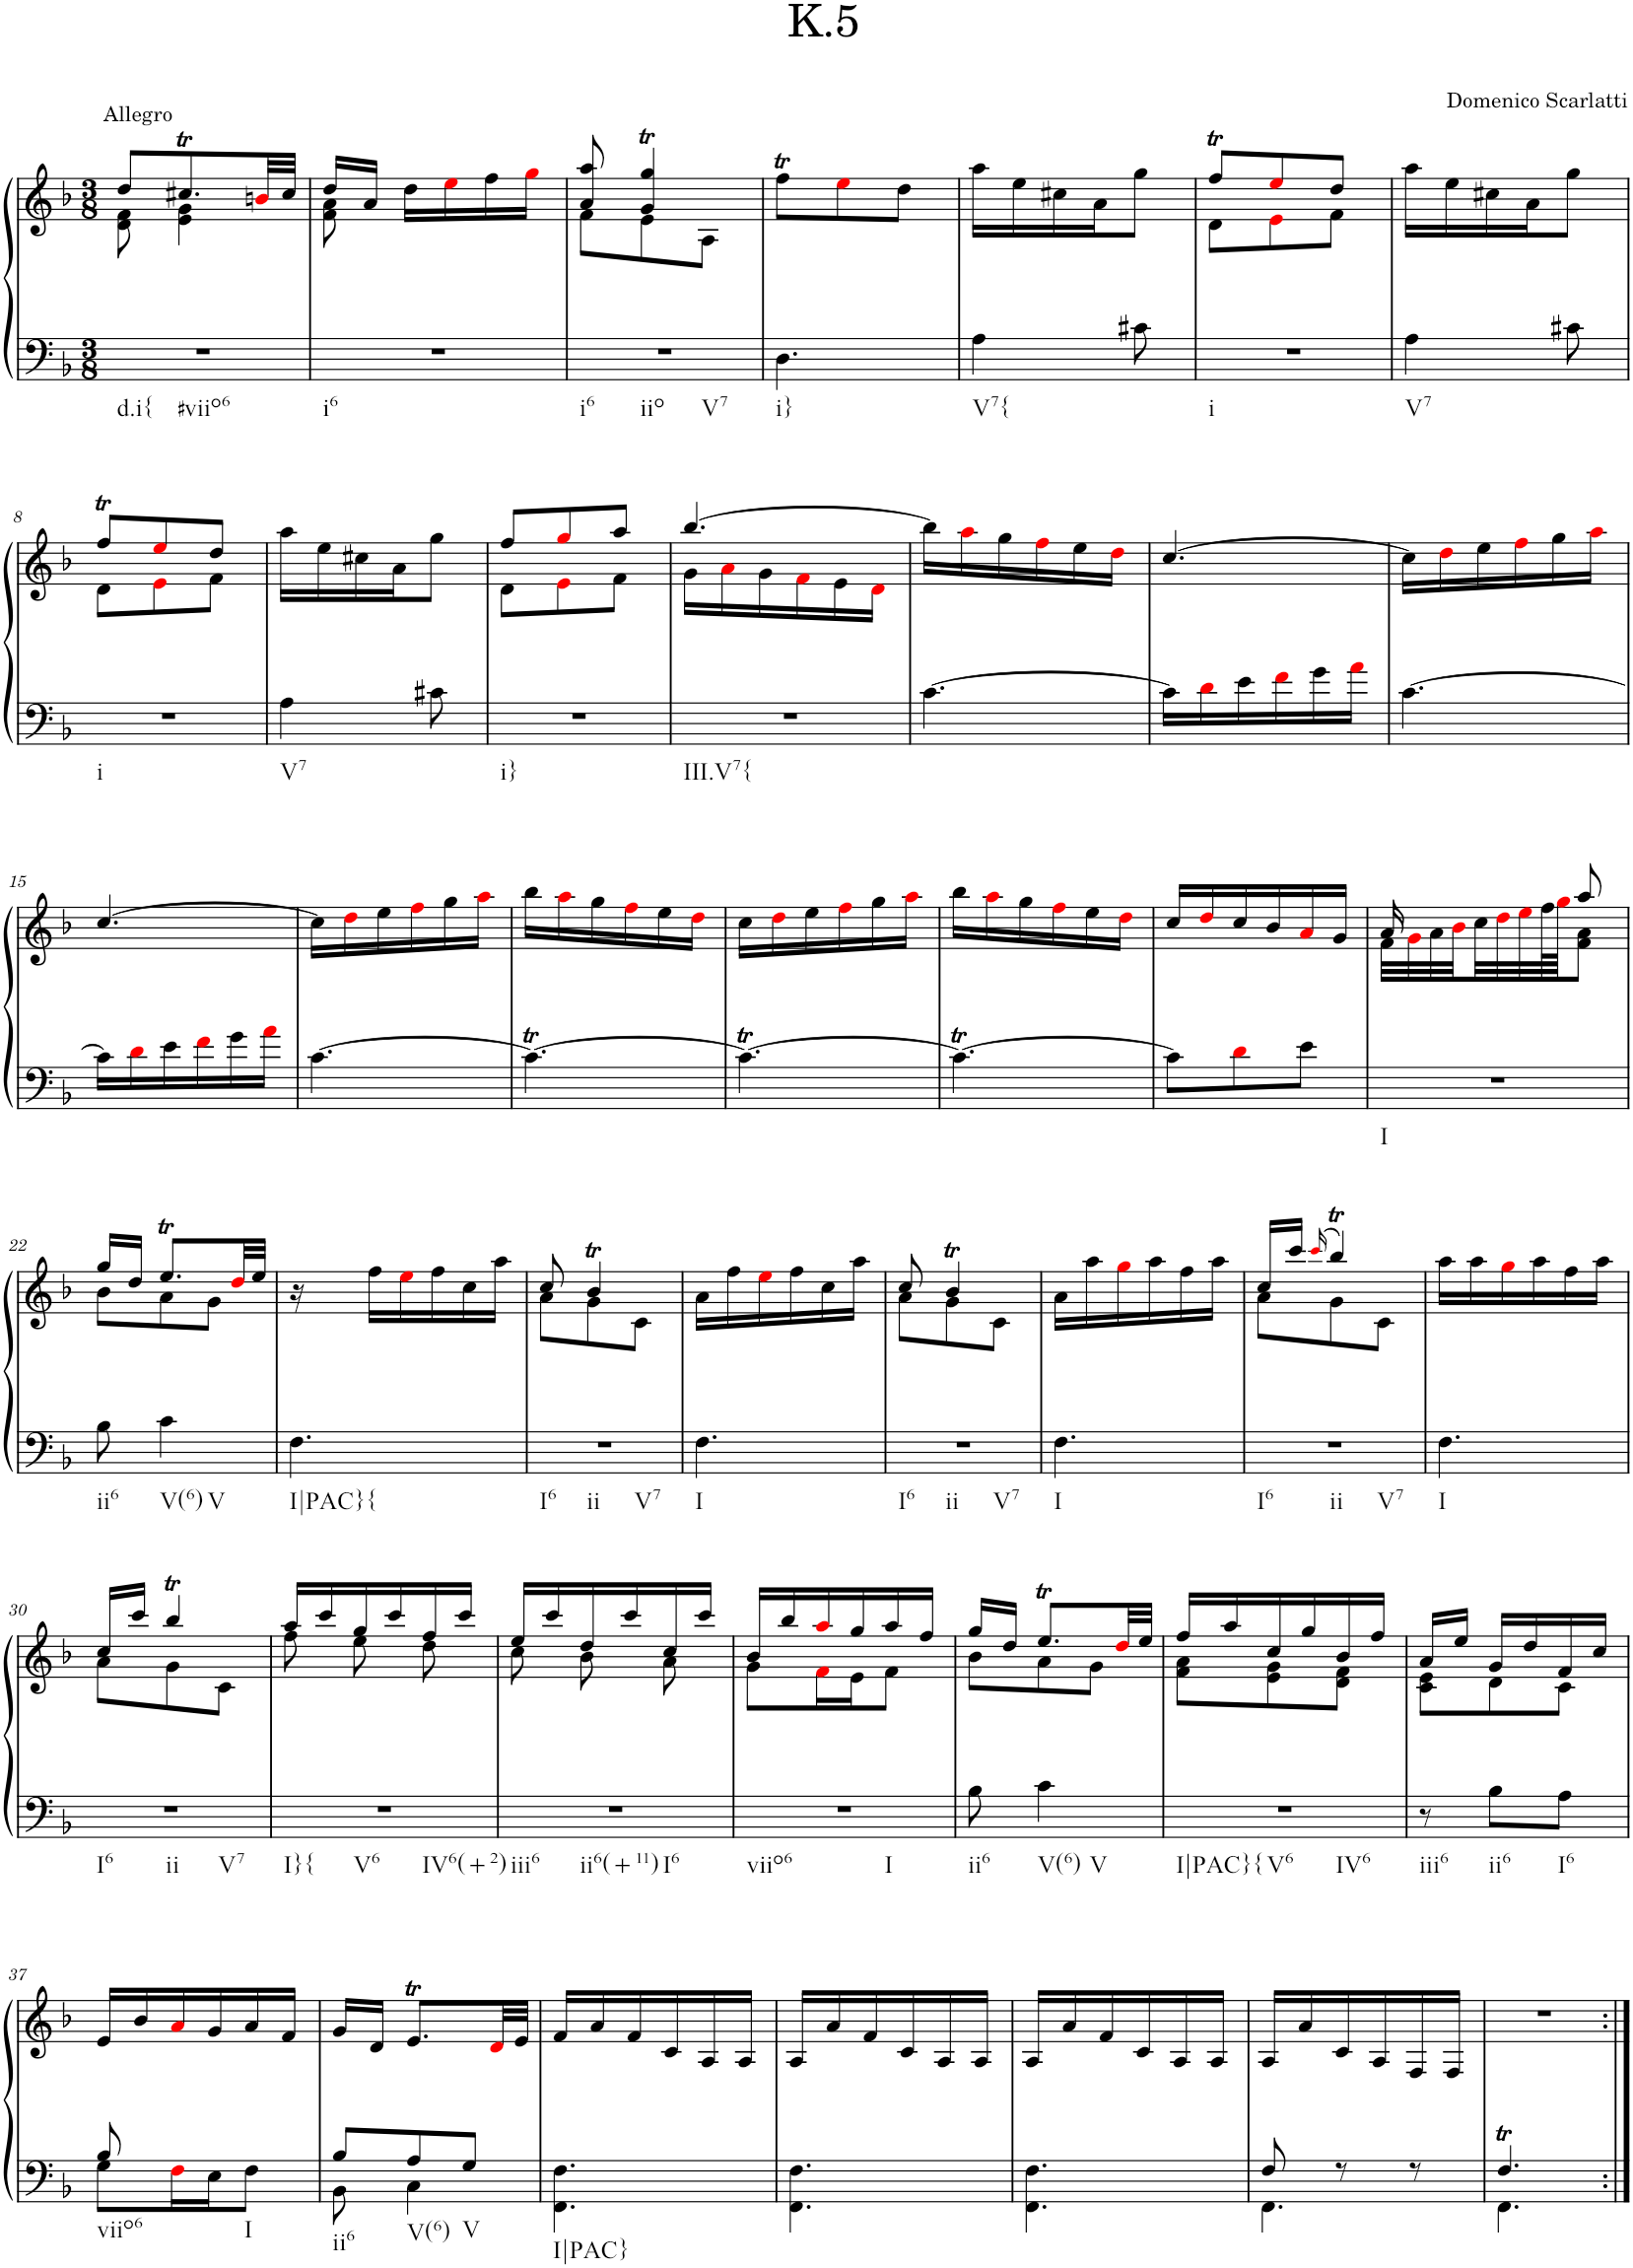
**kern	**kern
*part1	*part1
*staff2	*staff1
*I"Piano	*
*I'Pno.	*
*clefF4	*clefG2
*k[b-]	*k[b-]
*M3/8	*M3/8
=1	=1
*	*^
!	!LO:TX:a:t=Allegro	!
!LO:TX:b:t=d.i{	!	!
!LO:TX:b:t=#viio6	!	!
4.r	8dd/L	8d\ 8f\
.	8.cc#Xt/	4e\ 4g\
.	32bni/LL	.
.	32cc#/JJJ	.
=2	=2	=2
!LO:TX:b:t=i6	!	!
4.r	16dd/LL	8f\ 8a\
.	16a/JJ	.
.	16dd\LL	4ryy
.	16eei\	.
.	16ff\	.
.	16ggi\JJ	.
=3	=3	=3
!LO:TX:b:t=i6	!	!
!LO:TX:b:t=iio	!	!
!LO:TX:b:t=V7	!	!
4.r	8a/ 8aa/	8f\L
.	4g/T 4gg/T	8e\
.	.	8A\J
=4	=4	=4
!LO:TX:b:t=i}	!	!
*	*v	*v
4.D\	8ffT\L
.	8eei\
.	8dd\J
=5	=5
!LO:TX:b:t=V7{	!
4A\	16aa\LL
.	16ee\
.	16cc#X\
.	16a\J
8c#X\	8gg\J
=6	=6
*	*^
!LO:TX:b:t=i	!	!
4.r	8ffT/L	8d\L
.	8eei/	8ei\
.	8dd/J	8f\J
=7	=7	=7
!LO:TX:b:t=V7	!	!
*	*v	*v
4A\	16aa\LL
.	16ee\
.	16cc#X\
.	16a\J
8c#X\	8gg\J
!!LO:LB:g=z
=8	=8
*	*^
!LO:TX:b:t=i	!	!
4.r	8ffT/L	8d\L
.	8eei/	8ei\
.	8dd/J	8f\J
=9	=9	=9
!LO:TX:b:t=V7	!	!
*	*v	*v
4A\	16aa\LL
.	16ee\
.	16cc#X\
.	16a\J
8c#X\	8gg\J
=10	=10
*	*^
!LO:TX:b:t=i}	!	!
4.r	8ff/L	8d\L
.	8ggi/	8ei\
.	8aa/J	8f\J
=11	=11	=11
!LO:TX:b:t=III.V7{	!	!
4.r	[4.bb-/	16g\LL
.	.	16ai\
.	.	16g\
.	.	16fi\
.	.	16e\
.	.	16di\JJ
*	*v	*v
=12	=12
[4.c\	16bb-\LL]
.	16aai\
.	16gg\
.	16ffi\
.	16ee\
.	16ddi\JJ
=13	=13
16c\LL]	[4.cc/
16di\	.
16e\	.
16fi\	.
16g\	.
16ai\JJ	.
=14	=14
[4.c\	16cc\LL]
.	16ddi\
.	16ee\
.	16ffi\
.	16gg\
.	16aai\JJ
!!LO:LB:g=z
=15	=15
16c\LL]	[4.cc/
16di\	.
16e\	.
16fi\	.
16g\	.
16ai\JJ	.
=16	=16
[4.c\	16cc\LL]
.	16ddi\
.	16ee\
.	16ffi\
.	16gg\
.	16aai\JJ
=17	=17
4.cT\_	16bb-\LL
.	16aai\
.	16gg\
.	16ffi\
.	16ee\
.	16ddi\JJ
=18	=18
4.cT\_	16cc\LL
.	16ddi\
.	16ee\
.	16ffi\
.	16gg\
.	16aai\JJ
=19	=19
4.cT\_	16bb-\LL
.	16aai\
.	16gg\
.	16ffi\
.	16ee\
.	16ddi\JJ
=20	=20
8c\L]	16cc/LL
.	16ddi/
8di\	16cc/
.	16b-/
8e\J	16ai/
.	16g/JJ
=21	=21
*	*^
!LO:TX:b:t=I	!	!
4.r	16a/	32f\LLL
.	.	32gi\
.	8.ryy	32a\
.	.	32b-i\
.	.	32cc\
.	.	32ddi\
.	.	32eei\
.	.	64ff\L
.	.	64ggi\JJJ
.	8aa/	8f\ 8a\J
!!LO:LB:g=z	!!
=22	=22	=22
!LO:TX:b:t=ii6	!	!
8B-\	16gg/LL	8b-\L
.	16dd/JJ	.
!LO:TX:b:t=V(6)	!	!
!LO:TX:b:t=V	!	!
4c\	8.eet/L	8a\
.	.	8g\J
.	32ddi/LL	.
.	32ee/JJJ	.
*	*v	*v
=23	=23
!LO:TX:b:t=I|PAC}	!
!LO:TX:b:t={	!
4.F\	16r
.	16ff\LL
.	16eei\
.	16ff\
.	16cc\
.	16aa\JJ
=24	=24
*	*^
!LO:TX:b:t=I6	!	!
!LO:TX:b:t=ii	!	!
!LO:TX:b:t=V7	!	!
4.r	8cc/	8a\L
.	4b-T/	8g\
.	.	8c\J
=25	=25	=25
!LO:TX:b:t=I	!	!
*	*v	*v
4.F\	16a\LL
.	16ff\
.	16eei\
.	16ff\
.	16cc\
.	16aa\JJ
=26	=26
*	*^
!LO:TX:b:t=I6	!	!
!LO:TX:b:t=ii	!	!
!LO:TX:b:t=V7	!	!
4.r	8cc/	8a\L
.	4b-T/	8g\
.	.	8c\J
=27	=27	=27
!LO:TX:b:t=I	!	!
*	*v	*v
4.F\	16a\LL
.	16aa\
.	16ggi\
.	16aa\
.	16ff\
.	16aa\JJ
=28	=28
*	*^
!LO:TX:b:t=I6	!	!
!LO:TX:b:t=ii	!	!
!LO:TX:b:t=V7	!	!
4.r	16cc/LL	8a\L
.	16ccc/JJ	.
.	(16qccci/	.
.	4bb-T/)	8g\
.	.	8c\J
=29	=29	=29
!LO:TX:b:t=I	!	!
*	*v	*v
4.F\	16aa\LL
.	16aa\
.	16ggi\
.	16aa\
.	16ff\
.	16aa\JJ
!!LO:LB:g=z
=30	=30
*	*^
!LO:TX:b:t=I6	!	!
!LO:TX:b:t=ii	!	!
!LO:TX:b:t=V7	!	!
4.r	16cc/LL	8a\L
.	16ccc/JJ	.
.	4bb-T/	8g\
.	.	8c\J
=31	=31	=31
!LO:TX:b:t=I}{	!	!
!LO:TX:b:t=V6	!	!
!LO:TX:b:t=IV6(+2)	!	!
4.r	16aa/LL	8ff\
.	16ccc/	.
.	16gg/	8ee\
.	16ccc/	.
.	16ff/	8dd\
.	16ccc/JJ	.
=32	=32	=32
!LO:TX:b:t=iii6	!	!
!LO:TX:b:t=ii6(+11)	!	!
!LO:TX:b:t=I6	!	!
4.r	16ee/LL	8cc\
.	16ccc/	.
.	16dd/	8b-\
.	16ccc/	.
.	16cc/	8a\
.	16ccc/JJ	.
=33	=33	=33
!LO:TX:b:t=viio6	!	!
!LO:TX:b:t=I	!	!
4.r	16b-/LL	8g\L
.	16bb-/	.
.	16aai/	16fi\L
.	16gg/	16e\J
.	16aa/	8f\J
.	16ff/JJ	.
=34	=34	=34
!LO:TX:b:t=ii6	!	!
8B-\	16gg/LL	8b-\L
.	16dd/JJ	.
!LO:TX:b:t=V(6)	!	!
!LO:TX:b:t=V	!	!
4c\	8.eet/L	8a\
.	.	8g\J
.	32ddi/LL	.
.	32ee/JJJ	.
=35	=35	=35
!LO:TX:b:t=I|PAC}{	!	!
!LO:TX:b:t=V6	!	!
!LO:TX:b:t=IV6	!	!
4.r	16ff/LL	8f\ 8a\L
.	16aa/	.
.	16cc/	8e\ 8g\
.	16gg/	.
.	16b-/	8d\ 8f\J
.	16ff/JJ	.
=36	=36	=36
!LO:TX:b:t=iii6	!	!
8r	16a/LL	8c\ 8e\L
.	16ee/JJ	.
!LO:TX:b:t=ii6	!	!
8B-\L	16g/LL	8d\
.	16dd/	.
!LO:TX:b:t=I6	!	!
8A\J	16f/	8c\J
.	16cc/JJ	.
*	*v	*v
!!LO:LB:g=z
=37	=37
*^	*
!LO:TX:b:t=viio6	!	!
8B-/	8G\L	16e/LL
.	.	16b-/
!LO:TX:b:t=I	!	!
4ryy	16Fi\L	16ai/
.	16E\J	16g/
.	8F\J	16a/
.	.	16f/JJ
=38	=38	=38
!LO:TX:b:t=ii6	!	!
8B-/L	8BB-\	16g/LL
.	.	16d/JJ
!LO:TX:b:t=V(6)	!	!
8A/	4C\	8.et/L
!LO:TX:b:t=V	!	!
8G/J	.	.
.	.	32di/LL
.	.	32e/JJJ
*v	*v	*
=39	=39
!LO:TX:b:t=I|PAC}	!
4.FF\ 4.F\	16f/LL
.	16a/
.	16f/
.	16c/
.	16A/
.	16A/JJ
=40	=40
4.FF\ 4.F\	16A/LL
.	16a/
.	16f/
.	16c/
.	16A/
.	16A/JJ
=41	=41
4.FF\ 4.F\	16A/LL
.	16a/
.	16f/
.	16c/
.	16A/
.	16A/JJ
=42	=42
*^	*
8F/	4.FF\	16A/LL
.	.	16a/
8r	.	16c/
.	.	16A/
8r	.	16F/
.	.	16F/JJ
=43	=43	=43
4.FT/	4.FF\	4.r
*v	*v	*
=:|!	=:|!
*-	*-
